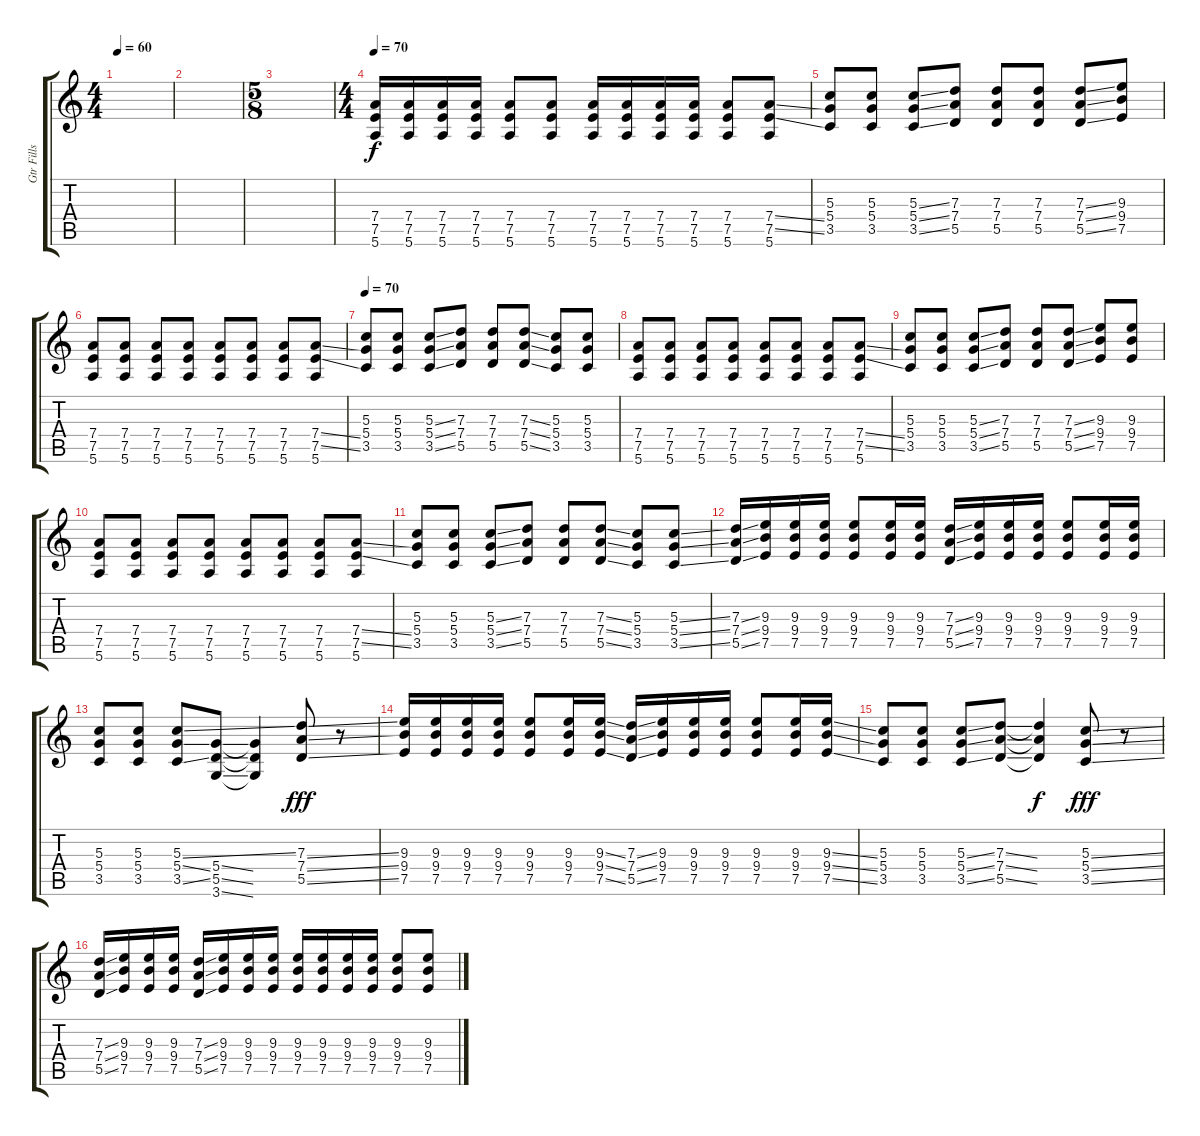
\track ("Gtr Fills" "Gtr Fills") {instrument overdrivenguitar}
\staff {score tabs}
\tuning (E4 B3 G3 D3 A2 E2) {hide}
\ts (4 4)
\tempo 60
\clef g2
\ks c
|
|
\ts (5 8)
|
\ts (4 4)
\tempo 70
(7.4 7.5 5.6).16{volume 13 instrument overdrivenguitar} (7.4 7.5 5.6).16 (7.4 7.5 5.6).16 (7.4 7.5 5.6).16 (7.4 7.5 5.6).8 (7.4 7.5 5.6).8 (7.4 7.5 5.6).16 (7.4 7.5 5.6).16 (7.4 7.5 5.6).16 (7.4 7.5 5.6).16 (7.4 7.5 5.6).8 (7.4{ss} 7.5{ss} 5.6).8 |
(5.3 5.4 3.5).8 (5.3 5.4 3.5).8 (5.3{ss} 5.4{ss} 3.5{ss}).8 (7.3 7.4 5.5).8 (7.3 7.4 5.5).8 (7.3 7.4 5.5).8 (7.3{ss} 7.4{ss} 5.5{ss}).8 (9.3 9.4 7.5).8 |
(7.4 7.5 5.6).8 (7.4 7.5 5.6).8 (7.4 7.5 5.6).8 (7.4 7.5 5.6).8 (7.4 7.5 5.6).8 (7.4 7.5 5.6).8 (7.4 7.5 5.6).8 (7.4{ss} 7.5{ss} 5.6).8 |
\tempo 70
(5.3 5.4 3.5).8 (5.3 5.4 3.5).8 (5.3{ss} 5.4{ss} 3.5{ss}).8 (7.3 7.4 5.5).8 (7.3 7.4 5.5).8 (7.3{ss} 7.4{ss} 5.5{ss}).8 (5.3 5.4 3.5).8 (5.3 5.4 3.5).8 |
(7.4 7.5 5.6).8 (7.4 7.5 5.6).8 (7.4 7.5 5.6).8 (7.4 7.5 5.6).8 (7.4 7.5 5.6).8 (7.4 7.5 5.6).8 (7.4 7.5 5.6).8 (7.4{ss} 7.5{ss} 5.6).8 |
(5.3 5.4 3.5).8 (5.3 5.4 3.5).8 (5.3{ss} 5.4{ss} 3.5{ss}).8 (7.3 7.4 5.5).8 (7.3 7.4 5.5).8 (7.3{ss} 7.4{ss} 5.5{ss}).8 (9.3 9.4 7.5).8 (9.3 9.4 7.5).8 |
(7.4 7.5 5.6).8 (7.4 7.5 5.6).8 (7.4 7.5 5.6).8 (7.4 7.5 5.6).8 (7.4 7.5 5.6).8 (7.4 7.5 5.6).8 (7.4 7.5 5.6).8 (7.4{ss} 7.5{ss} 5.6).8 |
(5.3 5.4 3.5).8 (5.3 5.4 3.5).8 (5.3{ss} 5.4{ss} 3.5{ss}).8 (7.3 7.4 5.5).8 (7.3 7.4 5.5).8 (7.3{ss} 7.4{ss} 5.5{ss}).8 (5.3 5.4 3.5).8 (5.3{ss} 5.4{ss} 3.5{ss}).8 |
(7.3{ss} 7.4{ss} 5.5{ss}).16 (9.3 9.4 7.5).16 (9.3 9.4 7.5).16 (9.3 9.4 7.5).16 (9.3 9.4 7.5).8 (9.3 9.4 7.5).16 (9.3 9.4 7.5).16 (7.3{ss} 7.4{ss} 5.5{ss}).16 (9.3 9.4 7.5).16 (9.3 9.4 7.5).16 (9.3 9.4 7.5).16 (9.3 9.4 7.5).8 (9.3 9.4 7.5).16 (9.3 9.4 7.5).16 |
(5.3 5.4 3.5).8 (5.3 5.4 3.5).8 (5.3{ss} 5.4{ss} 3.5{ss}).8 (5.4{ss} 5.5{ss} 3.6{ss}).8 (5.4{t} 5.5{t} 3.6{t}).4{dy f} (7.3{ss} 7.4{ss} 5.5{ss}).8{dy fff} r.8 |
(9.3 9.4 7.5).16 (9.3 9.4 7.5).16 (9.3 9.4 7.5).16 (9.3 9.4 7.5).16 (9.3 9.4 7.5).8 (9.3 9.4 7.5).16 (9.3{ss} 9.4{ss} 7.5{ss}).16 (7.3{ss} 7.4{ss} 5.5{ss}).16 (9.3 9.4 7.5).16 (9.3 9.4 7.5).16 (9.3 9.4 7.5).16 (9.3 9.4 7.5).8 (9.3 9.4 7.5).16 (9.3{ss} 9.4{ss} 7.5{ss}).16 |
(5.3 5.4 3.5).8 (5.3 5.4 3.5).8 (5.3{ss} 5.4{ss} 3.5{ss}).8 (7.3{ss} 7.4{ss} 5.5{ss}).8 (7.3{t} 7.4{t} 5.5{t}).4{dy f} (5.3{ss} 5.4{ss} 3.5{ss}).8{dy fff} r.8 |
(7.3{ss} 7.4{ss} 5.5{ss}).16 (9.3 9.4 7.5).16 (9.3 9.4 7.5).16 (9.3 9.4 7.5).16 (7.3{ss} 7.4{ss} 5.5{ss}).16 (9.3 9.4 7.5).16 (9.3 9.4 7.5).16 (9.3 9.4 7.5).16 (9.3 9.4 7.5).16 (9.3 9.4 7.5).16 (9.3 9.4 7.5).16 (9.3 9.4 7.5).16 (9.3 9.4 7.5).8 (9.3{ss} 9.4{ss} 7.5{ss}).8
